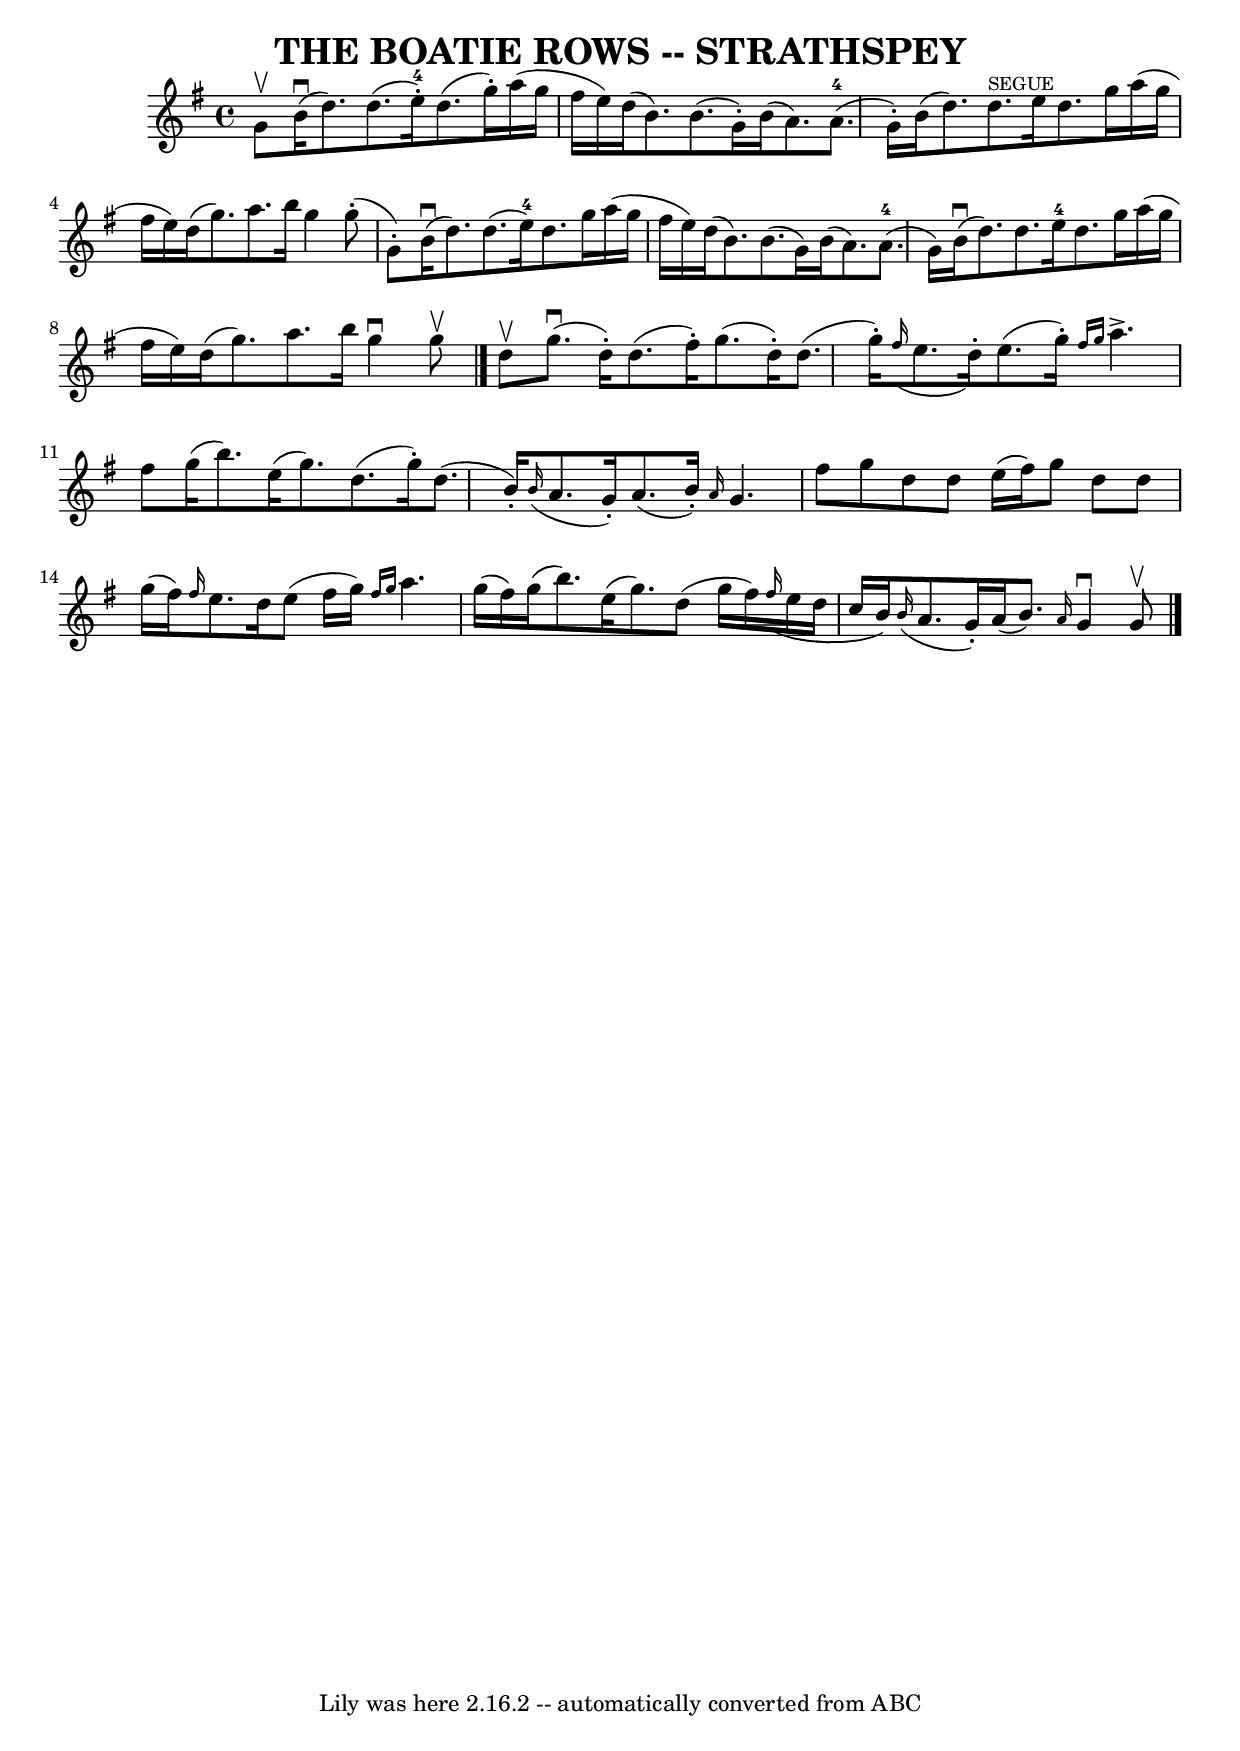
\version "2.16.2"
\include "Mammoth.ily"
\header {
  %% book = "Ryan's Mammoth Collection of Fiddle Tunes"
  crossRefNumber = "1"
  footnotes = ""
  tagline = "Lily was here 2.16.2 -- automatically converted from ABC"
  title = "THE BOATIE ROWS -- STRATHSPEY"

}
voicedefault =  {


  \override Staff.TimeSignature #'style = #'C
  \time 4/4 
  \key g \major
  g'8^\upbow       |
  b'16 (^\downbow   
  d''8.) d''8. (e''16-4-.) d''8. (g''16-.) a''16 (g''16 
  fis''16 e''16)   |
  d''16 (b'8.) b'8. (g'16-.)   
  b'16 (a'8.) a'8.-4(g'16-.)       |
  b'16 (d''8.) d''8.^\segue e''16 d''8. g''16 a''16 (g''16 fis''16   
  e''16)   |
  d''16 (g''8.) a''8. b''16 g''4 g''8 
  (-. g'8-.)   |
  |
  b'16 (^\downbow d''8.) d''8. 
  (e''16-4) d''8. g''16 a''16 (g''16 fis''16 e''16)   
  |
  d''16 (b'8.) b'8. (g'16) b'16 (a'8.) a'8.-4(g'16)       |
  b'16 (^\downbow d''8.) d''8.    
  e''16-4 d''8. g''16 a''16 (g''16 fis''16 e''16)   
  |
  d''16 (g''8.) a''8. b''16 g''4^\downbow g''8^\upbow   \bar "|." d''8^\upbow       |
  g''8. (^\downbow   
  d''16-.) d''8. (fis''16-.) g''8. (d''16-.) d''8. (g''16-.)   |
  \grace { fis''16 (
	 } e''8. d''16-.) e''8. (
  g''16-.) \grace { fis''16 g''16  
		   } a''4.^\accent fis''8        
  |
  g''16 (b''8.) e''16 (g''8.) d''8. (g''16-.)   
  d''8. (b'16-.)   |
  \grace { b'16 (
	 } a'8. g'16-.)   
  a'8. (b'16-.) \grace { a'16  
			} g'4. fis''8    |
  
  |
  g''8 d''8 d''8 e''16 (fis''16) g''8 d''8 d''8 
  g''16 (fis''16)   |
  \grace { fis''16  
	 } e''8. d''16    
  e''8 (fis''16 g''16) \grace { fis''16 g''16  
			      } a''4. g''16 
  (fis''16)       |
  g''16 (b''8.) e''16 (g''8.)   
  d''8 (g''16 fis''16)   \grace { fis''16 (
				} e''16 d''16    
  c''16 b'16)   |
  \grace { b'16 (
	 } a'8. g'16-.) a'16 
  (b'8.) \grace { a'16  
		} g'4^\downbow g'8^\upbow   \bar "|."   

}

\score{
  <<

    \context Staff="default"
    {
      \voicedefault 
      
    }

  >>
  \layout {
    
  }
  \midi {
  }

}
